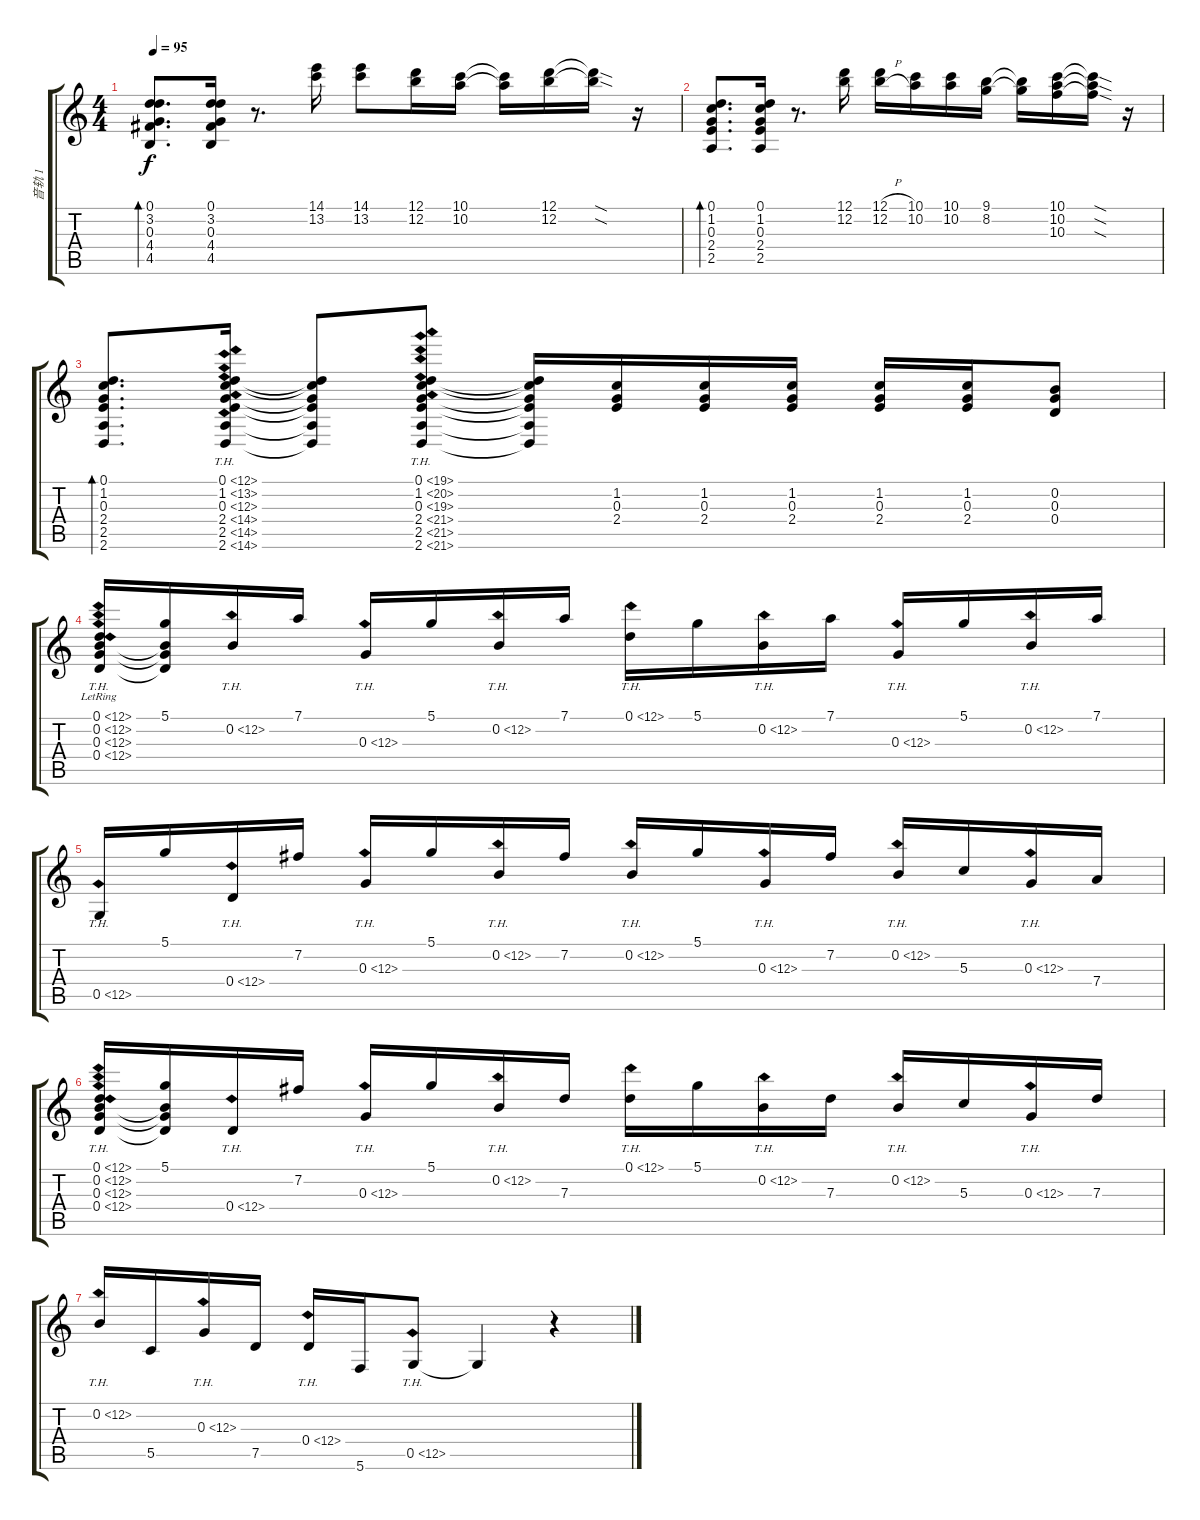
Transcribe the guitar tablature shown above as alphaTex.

\track ("音轨 1" "音轨 1") {instrument acousticguitarsteel}
\staff {score tabs}
\tuning (D4 B3 G3 D3 G2 C2) {hide}
\ts (4 4)
\tempo 95
\clef g2
\ks c
(0.1 3.2 0.3 4.4 4.5).8{d bd 480 dy f} (0.1 3.2 0.3 4.4 4.5).16 r.8{d} (14.1 13.2).16 (14.1 13.2).8 (12.1 12.2).16 (10.1 10.2).16 (10.1{t} 10.2{t}).16 (12.1 12.2).16 (12.1{sod t} 12.2{sod t}).16 r.16 |
(0.1 1.2 0.3 2.4 2.5).8{d bd 480} (0.1 1.2 0.3 2.4 2.5).16 r.8{d} (12.1 12.2).16 (12.1{h} 12.2{h}).16 (10.1 10.2).16 (10.1 10.2).16 (9.1 8.2).16 (9.1{t} 8.2{t}).16 (10.1 10.2 10.3).16 (10.1{sod t} 10.2{sod t} 10.3{sod t}).16 r.16 |
(0.1 1.2 0.3 2.4 2.5 2.6).8{d bd 480} (0.1{th 12} 1.2{th 12} 0.3{th 12} 2.4{th 12} 2.5{th 12} 2.6{th 12}).16 (0.1{t} 1.2{t} 0.3{t} 2.4{t} 2.5{t} 2.6{t}).8 (0.1{th 19} 1.2{th 19} 0.3{th 19} 2.4{th 19} 2.5{th 19} 2.6{th 19}).8 (0.1{t} 1.2{t} 0.3{t} 2.4{t} 2.5{t} 2.6{t}).16 (1.2 0.3 2.4).16 (1.2 0.3 2.4).16 (1.2 0.3 2.4).16 (1.2 0.3 2.4).16 (1.2 0.3 2.4).16 (0.2 0.3 0.4).8 |
(0.1{th 12 lr} 0.2{th 12} 0.3{th 12} 0.4{th 12}).16 (5.1 0.2{t} 0.3{t} 0.4{t}).16 0.2{th 12}.16 7.1.16 0.3{th 12}.16 5.1.16 0.2{th 12}.16 7.1.16 0.1{th 12}.16 5.1.16 0.2{th 12}.16 7.1.16 0.3{th 12}.16 5.1.16 0.2{th 12}.16 7.1.16 |
0.5{th 12}.16 5.1.16 0.4{th 12}.16 7.2.16 0.3{th 12}.16 5.1.16 0.2{th 12}.16 7.2.16 0.2{th 12}.16 5.1.16 0.3{th 12}.16 7.2.16 0.2{th 12}.16 5.3.16 0.3{th 12}.16 7.4.16 |
(0.1{th 12} 0.2{th 12} 0.3{th 12} 0.4{th 12}).16 (5.1 0.2{t} 0.3{t} 0.4{t}).16 0.4{th 12}.16 7.2.16 0.3{th 12}.16 5.1.16 0.2{th 12}.16 7.3.16 0.1{th 12}.16 5.1.16 0.2{th 12}.16 7.3.16 0.2{th 12}.16 5.3.16 0.3{th 12}.16 7.3.16 |
0.2{th 12}.16 5.5.16 0.3{th 12}.16 7.5.16 0.4{th 12}.16 5.6.16 0.5{th 12}.8 0.5{t}.4 r.4
